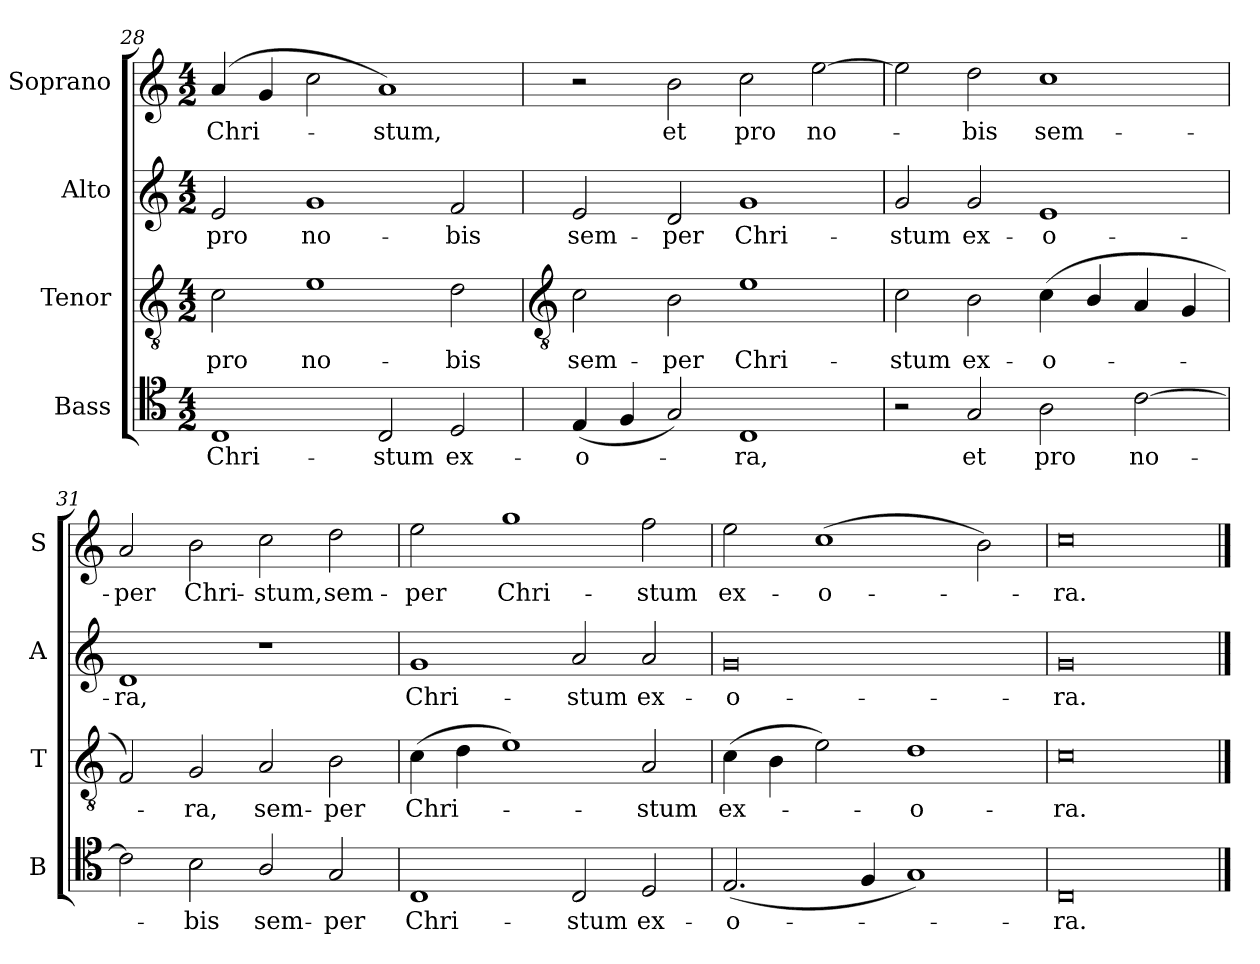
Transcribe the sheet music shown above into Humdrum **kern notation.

**kern	**text	**kern	**text	**kern	**text	**kern	**text
*part4	*part4	*part3	*part3	*part2	*part2	*part1	*part1
*staff4	*staff4	*staff3	*staff3	*staff2	*staff2	*staff1	*staff1
*I"Bass	*	*I"Tenor	*	*I"Alto	*	*I"Soprano	*
*I'B	*	*I'T	*	*I'A	*	*I'S	*
*clefC4	*	*clefGv2	*	*clefG2	*	*clefG2	*
*k[]	*	*k[]	*	*k[]	*	*k[]	*
*C:	*	*C:	*	*C:	*	*C:	*
*M4/2	*	*M4/2	*	*M4/2	*	*M4/2	*
=28	=28	=28	=28	=28	=28	=28	=28
!	!LO:LY:b	!	!LO:LY:b	!	!LO:LY:b	!	!LO:LY:b
1C	Chri-	2c	pro	2e	pro	(<4a	Chri-
.	.	.	.	.	.	4g	.
!	!	!	!LO:LY:b	!	!LO:LY:b	!	!
.	.	1e	no-	1g	no-	2cc	.
!	!LO:LY:b	!	!	!	!	!	!LO:LY:b
2C	-stum	.	.	.	.	1a)	stum,
!	!LO:LY:b	!	!LO:LY:b	!	!LO:LY:b	!	!
2D	ex-	2d	-bis	2f	-bis	.	.
!!LO:LB:g=z
=29	=29	=29	=29	=29	=29	=29	=29
*	*	*clefGv2	*	*	*	*	*
!	!LO:LY:b	!	!LO:LY:b	!	!LO:LY:b	!	!
(<4E	-o-	2c	sem-	2e	sem-	2r	.
4F	.	.	.	.	.	.	.
!	!	!	!LO:LY:b	!	!LO:LY:b	!	!LO:LY:b
2G)	.	2B	-per	2d	-per	2b	et
!	!LO:LY:b	!	!LO:LY:b	!	!LO:LY:b	!	!LO:LY:b
1C	ra,	1e	Chri-	1g	Chri-	2cc	pro
!	!	!	!	!	!	!	!LO:LY:b
.	.	.	.	.	.	[2ee	no-
=30	=30	=30	=30	=30	=30	=30	=30
!	!	!	!LO:LY:b	!	!LO:LY:b	!	!
2r	.	2c	-stum	2g	-stum	2ee]	.
!	!LO:LY:b	!	!LO:LY:b	!	!LO:LY:b	!	!LO:LY:b
2G	et	2B	ex-	2g	ex-	2dd	bis
!	!LO:LY:b	!	!LO:LY:b	!	!LO:LY:b	!	!LO:LY:b
2A	pro	(<4c	-o-	1e	-o-	1cc	sem-
.	.	4B/	.	.	.	.	.
!	!LO:LY:b	!	!	!	!	!	!
[2c	no-	4A	.	.	.	.	.
.	.	4G	.	.	.	.	.
=31	=31	=31	=31	=31	=31	=31	=31
!	!	!	!	!	!LO:LY:b	!	!LO:LY:b
2c]	.	2F)	.	1d	-ra,	2a	-per
!	!LO:LY:b	!	!LO:LY:b	!	!	!	!LO:LY:b
2B	-bis	2G	ra,	.	.	2b	Chri-
!	!LO:LY:b	!	!LO:LY:b	!	!	!	!LO:LY:b
2A/	sem-	2A	sem-	1r	.	2cc	-stum,
!	!LO:LY:b	!	!LO:LY:b	!	!	!	!LO:LY:b
2G	-per	2B	-per	.	.	2dd	sem-
=32	=32	=32	=32	=32	=32	=32	=32
!	!LO:LY:b	!	!LO:LY:b	!	!LO:LY:b	!	!LO:LY:b
1C	Chri-	(>4c	Chri-	1g	Chri-	2ee	-per
.	.	4d	.	.	.	.	.
!	!	!	!	!	!	!	!LO:LY:b
.	.	1e)	.	.	.	1gg	Chri-
!	!LO:LY:b	!	!	!	!LO:LY:b	!	!
2C	-stum	.	.	2a	-stum	.	.
!	!LO:LY:b	!	!LO:LY:b	!	!LO:LY:b	!	!LO:LY:b
2D	ex-	2A	stum	2a	ex-	2ff	-stum
=33	=33	=33	=33	=33	=33	=33	=33
!	!LO:LY:b	!	!LO:LY:b	!	!LO:LY:b	!	!LO:LY:b
(<2.E	-o-	(>4c	ex-	0g	-o-	2ee	ex-
.	.	4B	.	.	.	.	.
!	!	!	!	!	!	!	!LO:LY:b
.	.	2e)	.	.	.	(>1cc	-o-
4F	.	.	.	.	.	.	.
!	!	!	!LO:LY:b	!	!	!	!
1G)	.	1d	o-	.	.	.	.
.	.	.	.	.	.	2b)	.
=34	=34	=34	=34	=34	=34	=34	=34
!	!LO:LY:b	!	!LO:LY:b	!	!LO:LY:b	!	!LO:LY:b
0C	ra.	0c	-ra.	0g	-ra.	0cc	ra.
==	==	==	==	==	==	==	==
*-	*-	*-	*-	*-	*-	*-	*-
